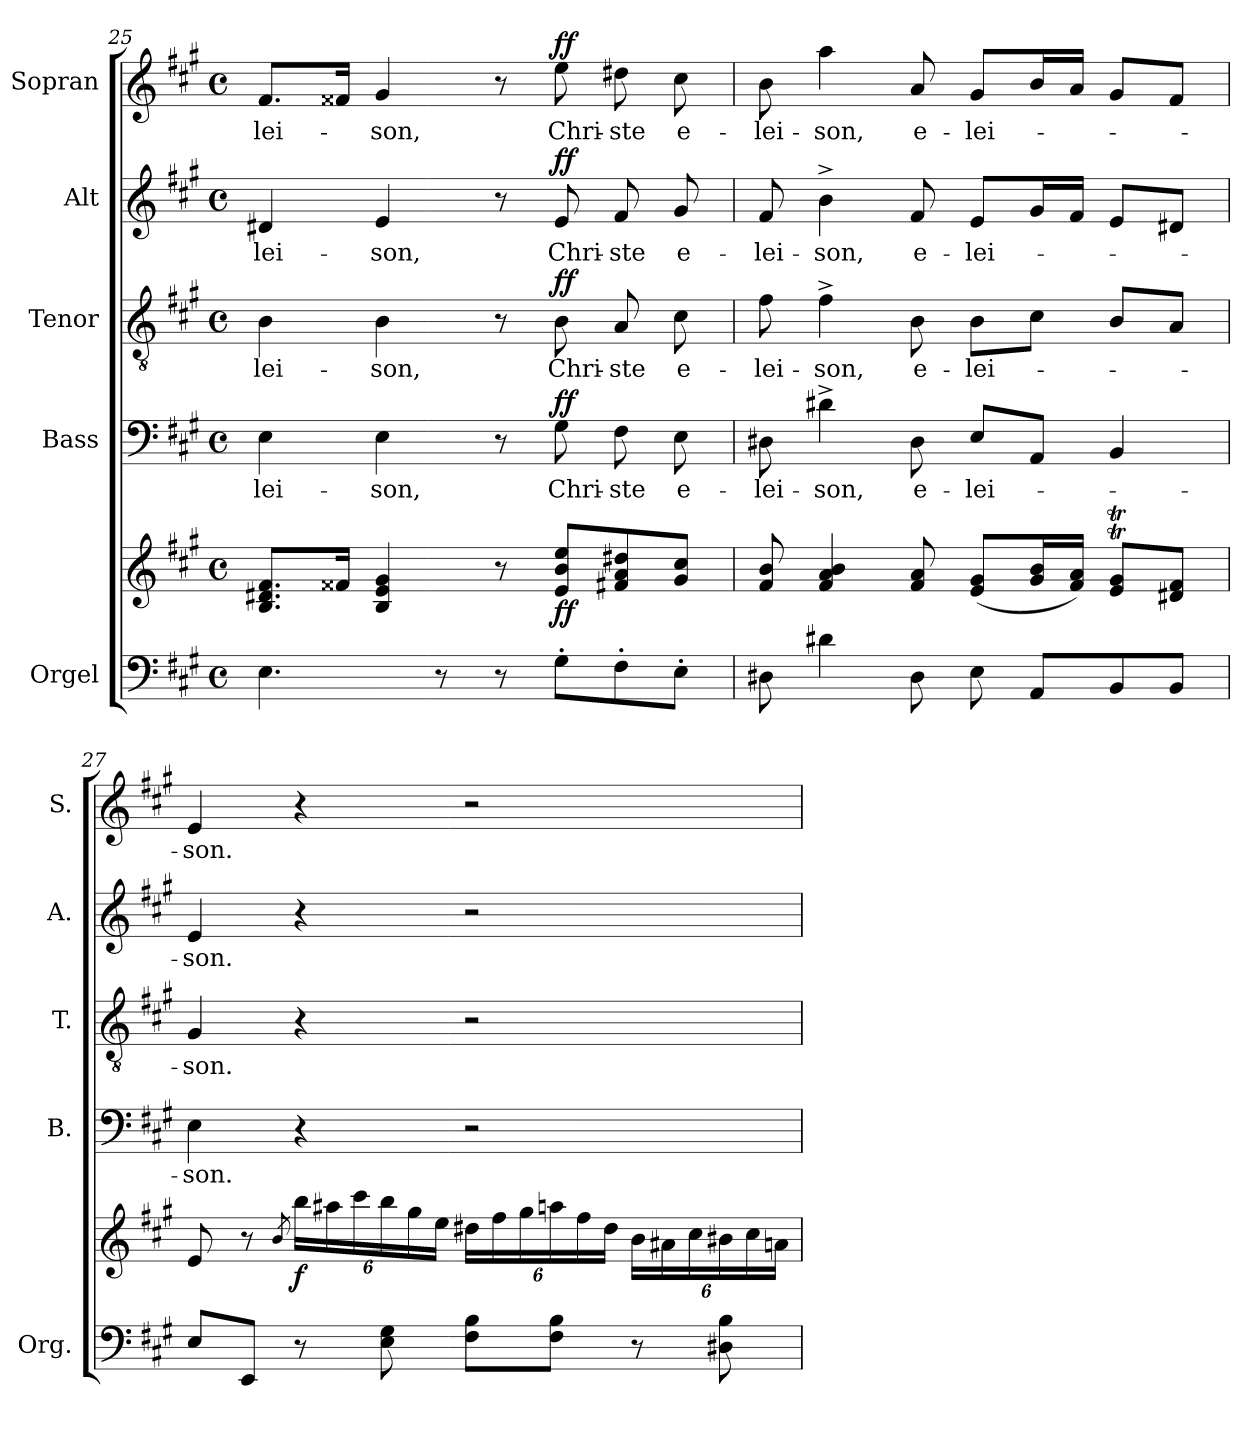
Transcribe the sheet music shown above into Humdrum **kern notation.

**kern	**kern	**dynam	**kern	**text	**dynam	**kern	**text	**dynam	**kern	**text	**dynam	**kern	**text	**dynam
*part5	*part5	*part5	*part4	*part4	*part4	*part3	*part3	*part3	*part2	*part2	*part2	*part1	*part1	*part1
*staff6	*staff5	*staff5/6	*staff4	*staff4	*staff4	*staff3	*staff3	*staff3	*staff2	*staff2	*staff2	*staff1	*staff1	*staff1
*I"Orgel	*	*	*I"Bass	*	*	*I"Tenor	*	*	*I"Alt	*	*	*I"Sopran	*	*
*I'Org.	*	*	*I'B.	*	*	*I'T.	*	*	*I'A.	*	*	*I'S.	*	*
!!LO:PB:g=z
*clefF4	*clefG2	*	*clefF4	*	*	*clefGv2	*	*	*clefG2	*	*	*clefG2	*	*
*k[f#c#g#]	*k[f#c#g#]	*	*k[f#c#g#]	*	*	*k[f#c#g#]	*	*	*k[f#c#g#]	*	*	*k[f#c#g#]	*	*
*A:	*A:	*	*A:	*	*	*A:	*	*	*A:	*	*	*A:	*	*
*M4/4	*M4/4	*	*M4/4	*	*	*M4/4	*	*	*M4/4	*	*	*M4/4	*	*
*met(c)	*met(c)	*	*met(c)	*	*	*met(c)	*	*	*met(c)	*	*	*met(c)	*	*
=25	=25	=25	=25	=25	=25	=25	=25	=25	=25	=25	=25	=25	=25	=25
!	!	!	!	!LO:LY:b	!	!	!LO:LY:b	!	!	!LO:LY:b	!	!	!LO:LY:b	!
4.E\	8.B/ 8.d#X/ 8.f#/L	.	4E\	-lei-	.	4B\	-lei-	.	4d#X/	-lei-	.	8.f#/L	-lei-	.
.	16f##X/Jk	.	.	.	.	.	.	.	.	.	.	16f##X/Jk	.	.
!	!	!	!	!LO:LY:b	!	!	!LO:LY:b	!	!	!LO:LY:b	!	!	!LO:LY:b	!
.	4B/ 4e/ 4g#/	.	4E\	-son,	.	4B\	-son,	.	4e/	-son,	.	4g#/	-son,	.
8r	.	.	.	.	.	.	.	.	.	.	.	.	.	.
8r	8r	.	8r	.	.	8r	.	.	8r	.	.	8r	.	.
!	!	!LO:DY:b	!	!LO:LY:b	!LO:DY:a	!	!LO:LY:b	!LO:DY:a	!	!LO:LY:b	!LO:DY:a	!	!LO:LY:b	!LO:DY:a
8G#'>\L	8e/ 8b/ 8ee/L	ff	8G#\	Chri-	ff	8B\	Chri-	ff	8e/	Chri-	ff	8ee\	Chri-	ff
!	!	!	!	!LO:LY:b	!	!	!LO:LY:b	!	!	!LO:LY:b	!	!	!LO:LY:b	!
8F#'>\	8f#X/ 8a/ 8dd#X/	.	8F#\	-ste	.	8A/	-ste	.	8f#/	-ste	.	8dd#X\	-ste	.
!	!	!	!	!LO:LY:b	!	!	!LO:LY:b	!	!	!LO:LY:b	!	!	!LO:LY:b	!
8E'>\J	8g#/ 8cc#/J	.	8E\	e-	.	8c#\	e-	.	8g#/	e-	.	8cc#\	e-	.
=26	=26	=26	=26	=26	=26	=26	=26	=26	=26	=26	=26	=26	=26	=26
!	!	!	!	!LO:LY:b	!	!	!LO:LY:b	!	!	!LO:LY:b	!	!	!LO:LY:b	!
8D#X\	8f#/ 8b/	.	8D#X\	-lei-	.	8f#\	-lei-	.	8f#/	-lei-	.	8b\	-lei-	.
!	!	!	!	!LO:LY:b	!	!	!LO:LY:b	!	!	!LO:LY:b	!	!	!LO:LY:b	!
4d#X\	4f#/ 4a/ 4b/	.	4d#X^>\	-son,	.	4f#^>\	-son,	.	4b^>\	-son,	.	4aa\	-son,	.
!	!	!	!	!LO:LY:b	!	!	!LO:LY:b	!	!	!LO:LY:b	!	!	!LO:LY:b	!
8D#\	8f#/ 8a/	.	8D#\	e-	.	8B\	e-	.	8f#/	e-	.	8a/	e-	.
!	!	!	!	!LO:LY:b	!	!	!LO:LY:b	!	!	!LO:LY:b	!	!	!LO:LY:b	!
8E\	(<8e/ 8g#/L	.	8E/L	-lei-	.	8B\L	-lei-	.	8e/L	-lei-	.	8g#/L	-lei-	.
8AA/L	16g#/ 16b/L	.	8AA/J	.	.	8c#\J	.	.	16g#/L	.	.	16b/L	.	.
.	16f#/ 16a/JJ)	.	.	.	.	.	.	.	16f#/JJ	.	.	16a/JJ	.	.
8BB/	8e/T 8g#/TL	.	4BB/	.	.	8B/L	.	.	8e/L	.	.	8g#/L	.	.
8BB/J	8d#X/ 8f#/J	.	.	.	.	8A/J	.	.	8d#X/J	.	.	8f#/J	.	.
=27	=27	=27	=27	=27	=27	=27	=27	=27	=27	=27	=27	=27	=27	=27
!	!	!	!	!LO:LY:b	!	!	!LO:LY:b	!	!	!LO:LY:b	!	!	!LO:LY:b	!
8E/L	8e/	.	4E\	-son.	.	4G#/	-son.	.	4e/	-son.	.	4e/	-son.	.
8EE/J	8r	.	.	.	.	.	.	.	.	.	.	.	.	.
.	8qb/	.	.	.	.	.	.	.	.	.	.	.	.	.
*	*Xbrackettup	*	*	*	*	*	*	*	*	*	*	*	*	*
!	!	!LO:DY:b	!	!	!	!	!	!	!	!	!	!	!	!
8r	24bb\LL	f	4r	.	.	4r	.	.	4r	.	.	4r	.	.
.	24aa#X\	.	.	.	.	.	.	.	.	.	.	.	.	.
.	24ccc#\	.	.	.	.	.	.	.	.	.	.	.	.	.
8E\ 8G#\	24bb\	.	.	.	.	.	.	.	.	.	.	.	.	.
.	24gg#\	.	.	.	.	.	.	.	.	.	.	.	.	.
.	24ee\JJ	.	.	.	.	.	.	.	.	.	.	.	.	.
8F#\ 8B\L	24dd#X\LL	.	2r	.	.	2r	.	.	2r	.	.	2r	.	.
.	24ff#\	.	.	.	.	.	.	.	.	.	.	.	.	.
.	24gg#\	.	.	.	.	.	.	.	.	.	.	.	.	.
8F#\ 8B\J	24aan\	.	.	.	.	.	.	.	.	.	.	.	.	.
.	24ff#\	.	.	.	.	.	.	.	.	.	.	.	.	.
.	24dd#\JJ	.	.	.	.	.	.	.	.	.	.	.	.	.
8r	24b\LL	.	.	.	.	.	.	.	.	.	.	.	.	.
.	24a#X\	.	.	.	.	.	.	.	.	.	.	.	.	.
.	24cc#\	.	.	.	.	.	.	.	.	.	.	.	.	.
8D#X\ 8B\	24b#X\	.	.	.	.	.	.	.	.	.	.	.	.	.
.	24cc#\	.	.	.	.	.	.	.	.	.	.	.	.	.
.	24an\JJ	.	.	.	.	.	.	.	.	.	.	.	.	.
=	=	=	=	=	=	=	=	=	=	=	=	=	=	=
*-	*-	*-	*-	*-	*-	*-	*-	*-	*-	*-	*-	*-	*-	*-
